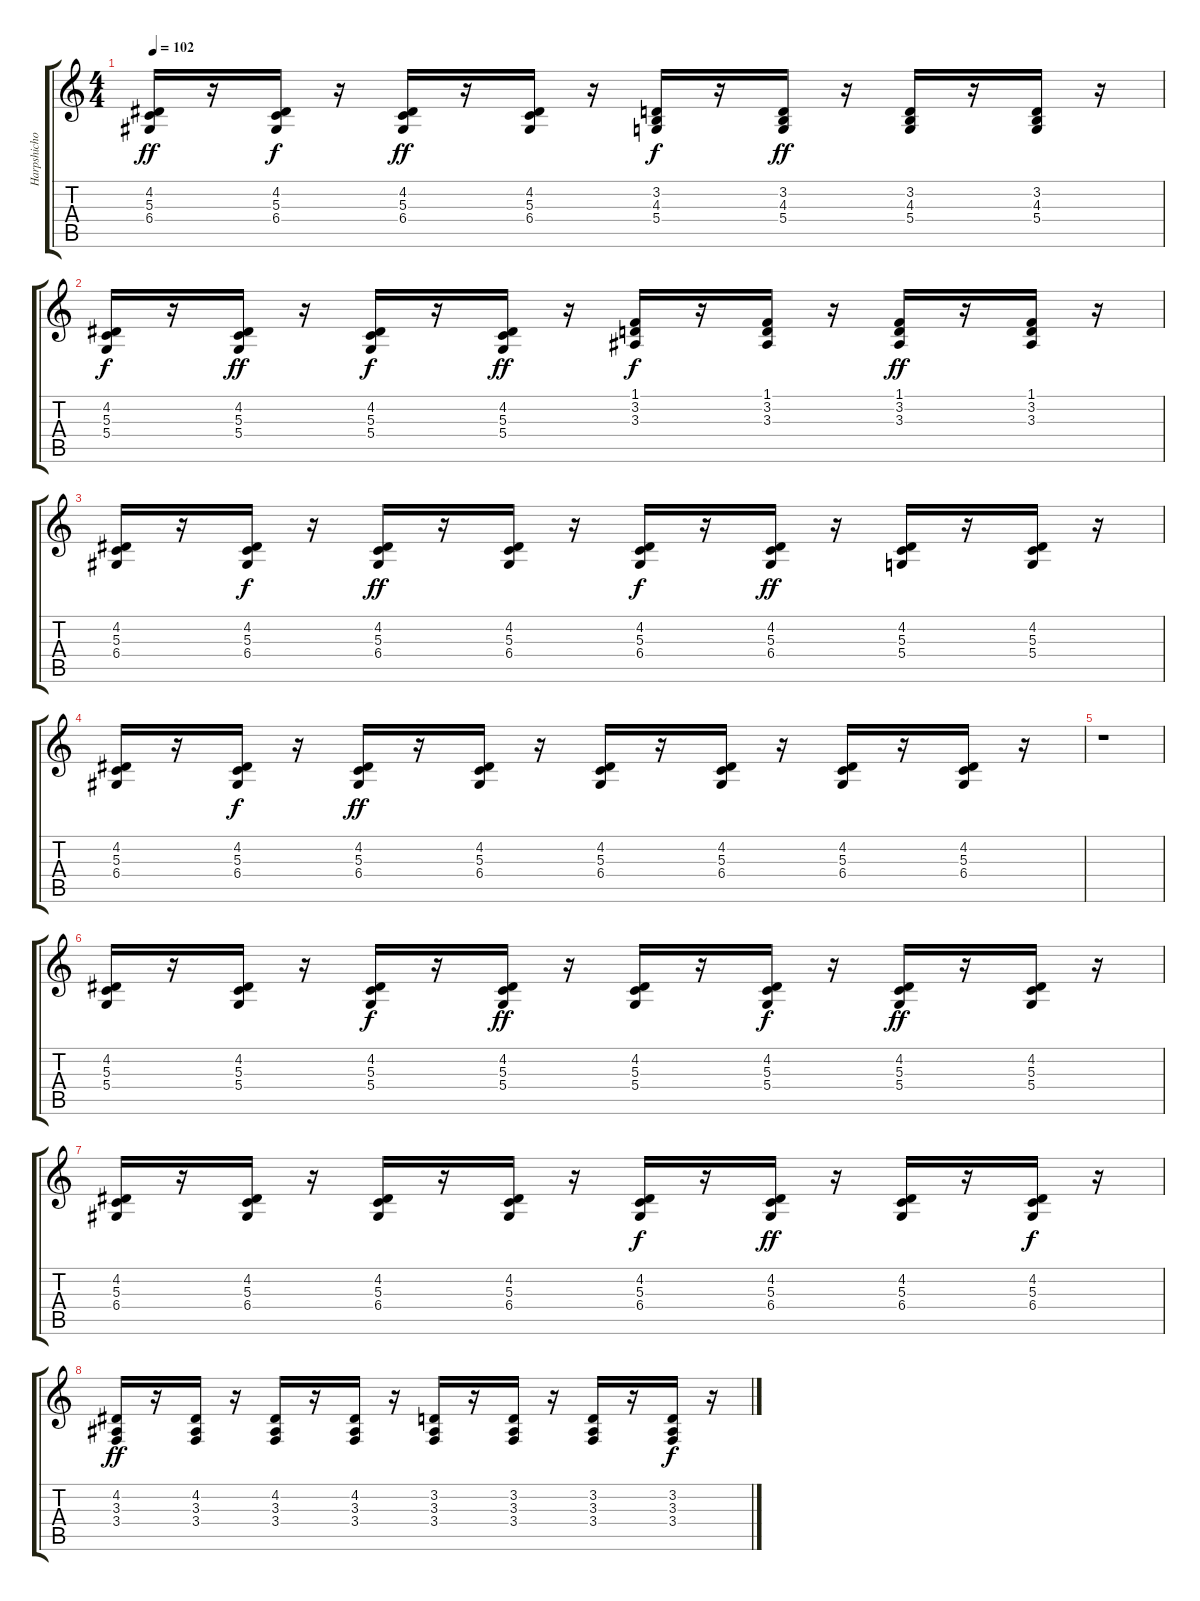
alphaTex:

\track ("Harpshichord" "Harpshicho") {instrument harpsichord}
\staff {score tabs}
\tuning (E4 B3 G3 D3 A2 E2) {hide}
\ts (4 4)
\tempo 102
\clef g2
\ks c
(4.2 5.3 6.4).16{dy ff} r.16 (4.2 5.3 6.4).16{dy f} r.16 (4.2 5.3 6.4).16{dy ff} r.16 (4.2 5.3 6.4).16 r.16 (3.2 4.3 5.4).16{dy f} r.16 (3.2 4.3 5.4).16{dy ff} r.16 (3.2 4.3 5.4).16 r.16 (3.2 4.3 5.4).16 r.16 |
(4.2 5.3 5.4).16{dy f} r.16 (4.2 5.3 5.4).16{dy ff} r.16 (4.2 5.3 5.4).16{dy f} r.16 (4.2 5.3 5.4).16{dy ff} r.16 (1.1 3.2 3.3).16{dy f} r.16 (1.1 3.2 3.3).16 r.16 (1.1 3.2 3.3).16{dy ff} r.16 (1.1 3.2 3.3).16 r.16 |
(4.2 5.3 6.4).16 r.16 (4.2 5.3 6.4).16{dy f} r.16 (4.2 5.3 6.4).16{dy ff} r.16 (4.2 5.3 6.4).16 r.16 (4.2 5.3 6.4).16{dy f} r.16 (4.2 5.3 6.4).16{dy ff} r.16 (4.2 5.3 5.4).16 r.16 (4.2 5.3 5.4).16 r.16 |
(4.2 5.3 6.4).16 r.16 (4.2 5.3 6.4).16{dy f} r.16 (4.2 5.3 6.4).16{dy ff} r.16 (4.2 5.3 6.4).16 r.16 (4.2 5.3 6.4).16 r.16 (4.2 5.3 6.4).16 r.16 (4.2 5.3 6.4).16 r.16 (4.2 5.3 6.4).16 r.16 |
r.1 |
(4.2 5.3 5.4).16 r.16 (4.2 5.3 5.4).16 r.16 (4.2 5.3 5.4).16{dy f} r.16 (4.2 5.3 5.4).16{dy ff} r.16 (4.2 5.3 5.4).16 r.16 (4.2 5.3 5.4).16{dy f} r.16 (4.2 5.3 5.4).16{dy ff} r.16 (4.2 5.3 5.4).16 r.16 |
(4.2 5.3 6.4).16 r.16 (4.2 5.3 6.4).16 r.16 (4.2 5.3 6.4).16 r.16 (4.2 5.3 6.4).16 r.16 (4.2 5.3 6.4).16{dy f} r.16 (4.2 5.3 6.4).16{dy ff} r.16 (4.2 5.3 6.4).16 r.16 (4.2 5.3 6.4).16{dy f} r.16 |
(4.2 3.3 3.4).16{dy ff} r.16 (4.2 3.3 3.4).16 r.16 (4.2 3.3 3.4).16 r.16 (4.2 3.3 3.4).16 r.16 (3.2 3.3 3.4).16 r.16 (3.2 3.3 3.4).16 r.16 (3.2 3.3 3.4).16 r.16 (3.2 3.3 3.4).16{dy f} r.16
